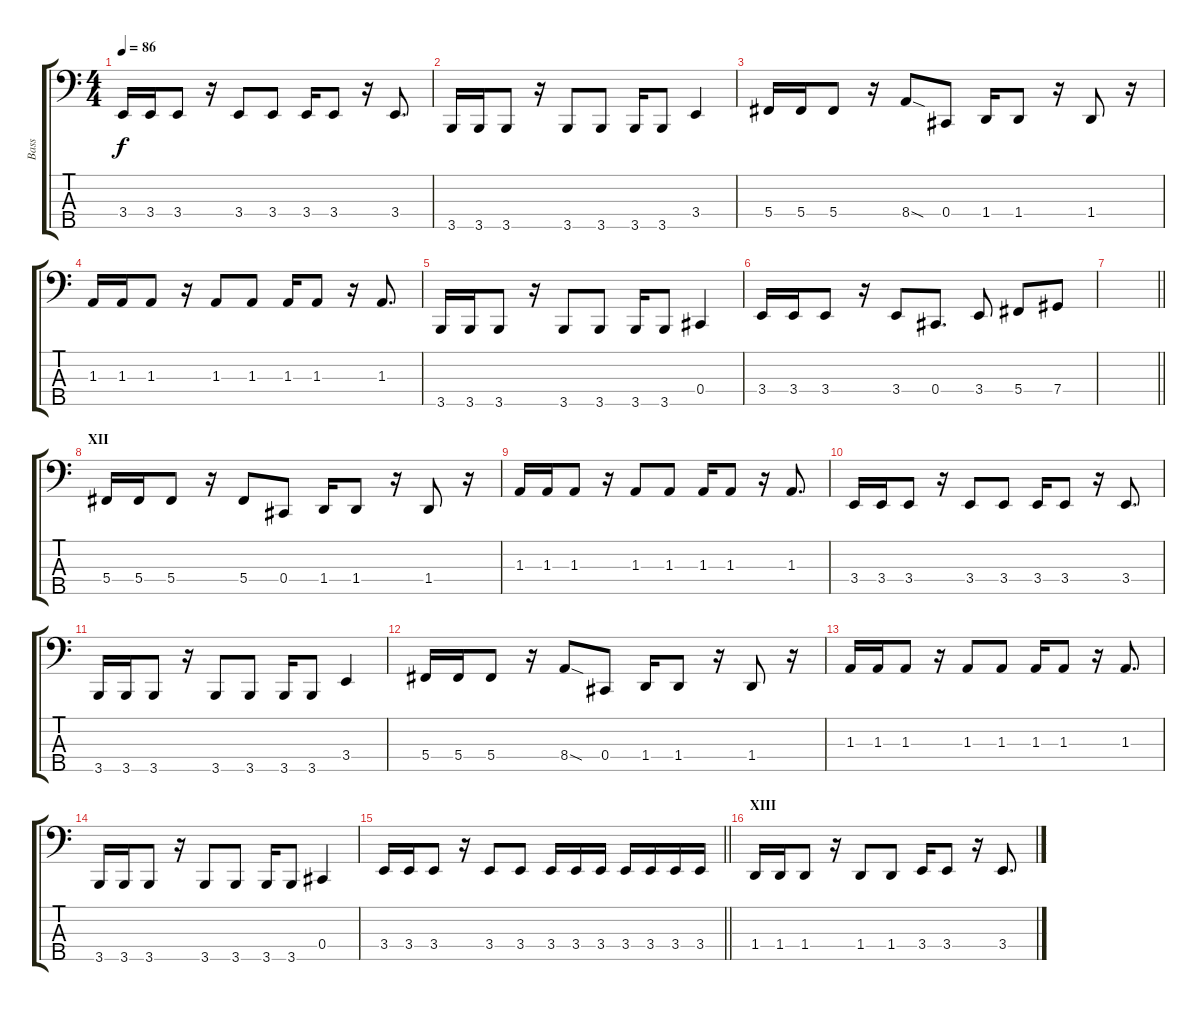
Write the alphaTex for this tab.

\track ("Bass" "Bass") {instrument electricbasspick}
\staff {score tabs}
\tuning (Gb2 Db2 Ab1 Db1 Ab0) {hide}
\ts (4 4)
\tempo 86
\clef f4
\ks c
3.4.16{dy f} 3.4.16 3.4.8 r.16 3.4.8 3.4.8 3.4.16 3.4.8 r.16 3.4.8{d} |
3.5.16 3.5.16 3.5.8 r.16 3.5.8 3.5.8 3.5.16 3.5.8 3.4.4 |
5.4.16 5.4.16 5.4.8 r.16 8.4{sod}.8 0.4.8 1.4.16 1.4.8 r.16 1.4.8 r.16 |
1.3.16 1.3.16 1.3.8 r.16 1.3.8 1.3.8 1.3.16 1.3.8 r.16 1.3.8{d} |
3.5.16 3.5.16 3.5.8 r.16 3.5.8 3.5.8 3.5.16 3.5.8 0.4.4 |
3.4.16 3.4.16 3.4.8 r.16 3.4.8 0.4.8{d} 3.4.8 5.4.8 7.4.8 |
\barLineRight lightlight
|
\section ("" "XII")
5.4.16 5.4.16 5.4.8 r.16 5.4.8 0.4.8 1.4.16 1.4.8 r.16 1.4.8 r.16 |
1.3.16 1.3.16 1.3.8 r.16 1.3.8 1.3.8 1.3.16 1.3.8 r.16 1.3.8{d} |
3.4.16 3.4.16 3.4.8 r.16 3.4.8 3.4.8 3.4.16 3.4.8 r.16 3.4.8{d} |
3.5.16 3.5.16 3.5.8 r.16 3.5.8 3.5.8 3.5.16 3.5.8 3.4.4 |
5.4.16 5.4.16 5.4.8 r.16 8.4{sod}.8 0.4.8 1.4.16 1.4.8 r.16 1.4.8 r.16 |
1.3.16 1.3.16 1.3.8 r.16 1.3.8 1.3.8 1.3.16 1.3.8 r.16 1.3.8{d} |
3.5.16 3.5.16 3.5.8 r.16 3.5.8 3.5.8 3.5.16 3.5.8 0.4.4 |
\barLineRight lightlight
3.4.16 3.4.16 3.4.8 r.16 3.4.8 3.4.8 3.4.16 3.4.16 3.4.16 3.4.16 3.4.16 3.4.16 3.4.16 |
\section ("" "XIII")
1.4.16 1.4.16 1.4.8 r.16 1.4.8 1.4.8 3.4.16 3.4.8 r.16 3.4.8{d}
